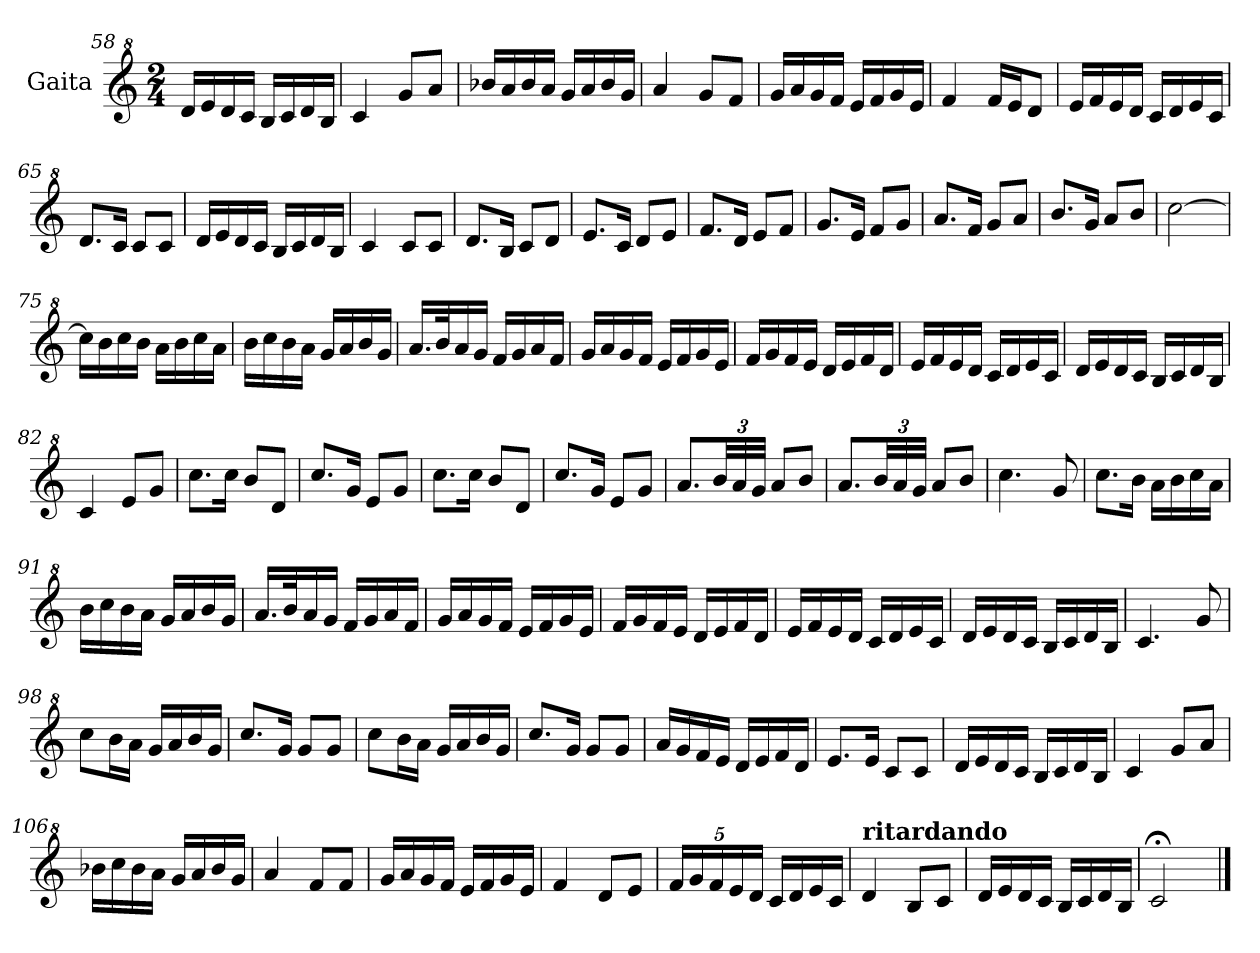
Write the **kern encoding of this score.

**kern
*part1
*staff1
*I"Gaita
*clefG^2
*k[]
*M2/4
=58
16dd/LL
16ee/
16dd/
16cc/JJ
16b/LL
16cc/
16dd/
16b/JJ
!!LO:LB:g=z
=59
4cc/
8gg/L
8aa/J
=60
16bb-X/LL
16aa/
16bb-/
16aa/JJ
16gg/LL
16aa/
16bb-/
16gg/JJ
=61
4aa/
8gg/L
8ff/J
=62
16gg/LL
16aa/
16gg/
16ff/JJ
16ee/LL
16ff/
16gg/
16ee/JJ
=63
4ff/
16ff/LL
16ee/J
8dd/J
=64
16ee/LL
16ff/
16ee/
16dd/JJ
16cc/LL
16dd/
16ee/
16cc/JJ
=65
8.dd/L
16cc/Jk
8cc/L
8cc/J
!!LO:LB:g=z
=66
16dd/LL
16ee/
16dd/
16cc/JJ
16b/LL
16cc/
16dd/
16b/JJ
=67
4cc/
8cc/L
8cc/J
=68
8.dd/L
16b/Jk
8cc/L
8dd/J
=69
8.ee/L
16cc/Jk
8dd/L
8ee/J
=70
8.ff/L
16dd/Jk
8ee/L
8ff/J
=71
8.gg/L
16ee/Jk
8ff/L
8gg/J
=72
8.aa/L
16ff/Jk
8gg/L
8aa/J
=73
8.bb/L
16gg/Jk
8aa/L
8bb/J
=74
[2ccc\
!!LO:LB:g=z
=75
16ccc\LL]
16bb\
16ccc\
16bb\JJ
16aa\LL
16bb\
16ccc\
16aa\JJ
=76
16bb\LL
16ccc\
16bb\
16aa\JJ
16gg/LL
16aa/
16bb/
16gg/JJ
=77
16.aa/LL
32bb/K
16aa/
16gg/JJ
16ff/LL
16gg/
16aa/
16ff/JJ
=78
16gg/LL
16aa/
16gg/
16ff/JJ
16ee/LL
16ff/
16gg/
16ee/JJ
=79
16ff/LL
16gg/
16ff/
16ee/JJ
16dd/LL
16ee/
16ff/
16dd/JJ
=80
16ee/LL
16ff/
16ee/
16dd/JJ
16cc/LL
16dd/
16ee/
16cc/JJ
!!LO:LB:g=z
=81
16dd/LL
16ee/
16dd/
16cc/JJ
16b/LL
16cc/
16dd/
16b/JJ
=82
4cc/
8ee/L
8gg/J
=83
8.ccc\L
16ccc\Jk
8bb/L
8dd/J
=84
8.ccc/L
16gg/Jk
8ee/L
8gg/J
=85
8.ccc\L
16ccc\Jk
8bb/L
8dd/J
=86
8.ccc/L
16gg/Jk
8ee/L
8gg/J
=87
8.aa/L
*Xbrackettup
48bb/LL
48aa/
48gg/JJJ
8aa/L
8bb/J
=88
8.aa/L
48bb/LL
48aa/
48gg/JJJ
8aa/L
8bb/J
!!LO:PB:g=z
=89
4.ccc\
8gg/
=90
8.ccc\L
16bb\Jk
16aa\LL
16bb\
16ccc\
16aa\JJ
=91
16bb\LL
16ccc\
16bb\
16aa\JJ
16gg/LL
16aa/
16bb/
16gg/JJ
=92
16.aa/LL
32bb/K
16aa/
16gg/JJ
16ff/LL
16gg/
16aa/
16ff/JJ
=93
16gg/LL
16aa/
16gg/
16ff/JJ
16ee/LL
16ff/
16gg/
16ee/JJ
=94
16ff/LL
16gg/
16ff/
16ee/JJ
16dd/LL
16ee/
16ff/
16dd/JJ
!!LO:LB:g=z
=95
16ee/LL
16ff/
16ee/
16dd/JJ
16cc/LL
16dd/
16ee/
16cc/JJ
=96
16dd/LL
16ee/
16dd/
16cc/JJ
16b/LL
16cc/
16dd/
16b/JJ
=97
4.cc/
8gg/
=98
8ccc\L
16bb\L
16aa\JJ
16gg/LL
16aa/
16bb/
16gg/JJ
=99
8.ccc/L
16gg/Jk
8gg/L
8gg/J
=100
8ccc\L
16bb\L
16aa\JJ
16gg/LL
16aa/
16bb/
16gg/JJ
=101
8.ccc/L
16gg/Jk
8gg/L
8gg/J
!!LO:LB:g=z
=102
16aa/LL
16gg/
16ff/
16ee/JJ
16dd/LL
16ee/
16ff/
16dd/JJ
=103
8.ee/L
16ee/Jk
8cc/L
8cc/J
=104
16dd/LL
16ee/
16dd/
16cc/JJ
16b/LL
16cc/
16dd/
16b/JJ
=105
4cc/
8gg/L
8aa/J
=106
16bb-X\LL
16ccc\
16bb-\
16aa\JJ
16gg/LL
16aa/
16bb-/
16gg/JJ
=107
4aa/
8ff/L
8ff/J
=108
16gg/LL
16aa/
16gg/
16ff/JJ
16ee/LL
16ff/
16gg/
16ee/JJ
!!LO:LB:g=z
=109
4ff/
8dd/L
8ee/J
=110
20ff/LL
20gg/
20ff/
20ee/
20dd/JJ
16cc/LL
16dd/
16ee/
16cc/JJ
=111
!LO:TX:a:B:t=ritardando
4dd/
8b/L
8cc/J
=112
16dd/LL
16ee/
16dd/
16cc/JJ
16b/LL
16cc/
16dd/
16b/JJ
=113
2cc;</
==
*-
